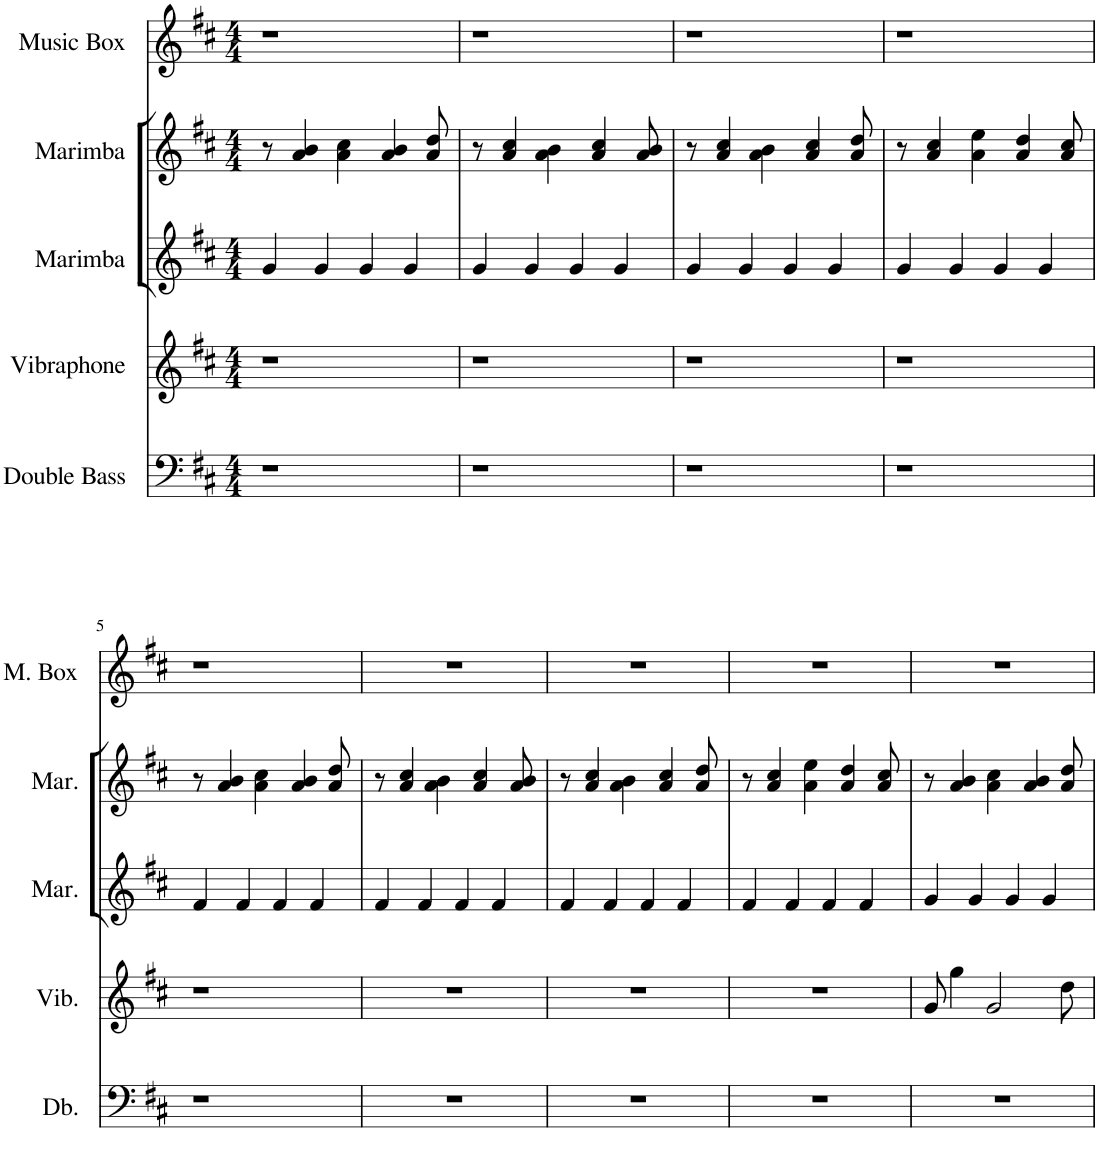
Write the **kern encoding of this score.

**kern	**kern	**kern	**kern	**kern
*part5	*part4	*part3	*part2	*part1
*staff5	*staff4	*staff3	*staff2	*staff1
*I"Double Bass	*I"Vibraphone	*I"Marimba	*I"Marimba	*I"Music Box
*I'Db.	*I'Vib.	*I'Mar.	*I'Mar.	*I'M. Box
*clefF4	*clefG2	*clefG2	*clefG2	*clefG2
*Trd7c12	*	*	*	*
*k[f#c#]	*k[f#c#]	*k[f#c#]	*k[f#c#]	*k[f#c#]
*D:	*D:	*D:	*D:	*D:
*M4/4	*M4/4	*M4/4	*M4/4	*M4/4
=1	=1	=1	=1	=1
1r	1r	4g/	8r	1r
.	.	.	4a/ 4b/	.
.	.	4g/	.	.
.	.	.	4a\ 4cc#\	.
.	.	4g/	.	.
.	.	.	4a/ 4b/	.
.	.	4g/	.	.
.	.	.	8a/ 8dd/	.
=2	=2	=2	=2	=2
1r	1r	4g/	8r	1r
.	.	.	4a/ 4cc#/	.
.	.	4g/	.	.
.	.	.	4a\ 4b\	.
.	.	4g/	.	.
.	.	.	4a/ 4cc#/	.
.	.	4g/	.	.
.	.	.	8a/ 8b/	.
=3	=3	=3	=3	=3
1r	1r	4g/	8r	1r
.	.	.	4a/ 4cc#/	.
.	.	4g/	.	.
.	.	.	4a\ 4b\	.
.	.	4g/	.	.
.	.	.	4a/ 4cc#/	.
.	.	4g/	.	.
.	.	.	8a/ 8dd/	.
=4	=4	=4	=4	=4
1r	1r	4g/	8r	1r
.	.	.	4a/ 4cc#/	.
.	.	4g/	.	.
.	.	.	4a\ 4ee\	.
.	.	4g/	.	.
.	.	.	4a/ 4dd/	.
.	.	4g/	.	.
.	.	.	8a/ 8cc#/	.
!!LO:LB:g=z
=5	=5	=5	=5	=5
1r	1r	4f#/	8r	1r
.	.	.	4a/ 4b/	.
.	.	4f#/	.	.
.	.	.	4a\ 4cc#\	.
.	.	4f#/	.	.
.	.	.	4a/ 4b/	.
.	.	4f#/	.	.
.	.	.	8a/ 8dd/	.
=6	=6	=6	=6	=6
1r	1r	4f#/	8r	1r
.	.	.	4a/ 4cc#/	.
.	.	4f#/	.	.
.	.	.	4a\ 4b\	.
.	.	4f#/	.	.
.	.	.	4a/ 4cc#/	.
.	.	4f#/	.	.
.	.	.	8a/ 8b/	.
=7	=7	=7	=7	=7
1r	1r	4f#/	8r	1r
.	.	.	4a/ 4cc#/	.
.	.	4f#/	.	.
.	.	.	4a\ 4b\	.
.	.	4f#/	.	.
.	.	.	4a/ 4cc#/	.
.	.	4f#/	.	.
.	.	.	8a/ 8dd/	.
=8	=8	=8	=8	=8
1r	1r	4f#/	8r	1r
.	.	.	4a/ 4cc#/	.
.	.	4f#/	.	.
.	.	.	4a\ 4ee\	.
.	.	4f#/	.	.
.	.	.	4a/ 4dd/	.
.	.	4f#/	.	.
.	.	.	8a/ 8cc#/	.
=9	=9	=9	=9	=9
1r	8g/	4g/	8r	1r
.	4gg\	.	4a/ 4b/	.
.	.	4g/	.	.
.	2g/	.	4a\ 4cc#\	.
.	.	4g/	.	.
.	.	.	4a/ 4b/	.
.	.	4g/	.	.
.	8dd\	.	8a/ 8dd/	.
=	=	=	=	=
*-	*-	*-	*-	*-
